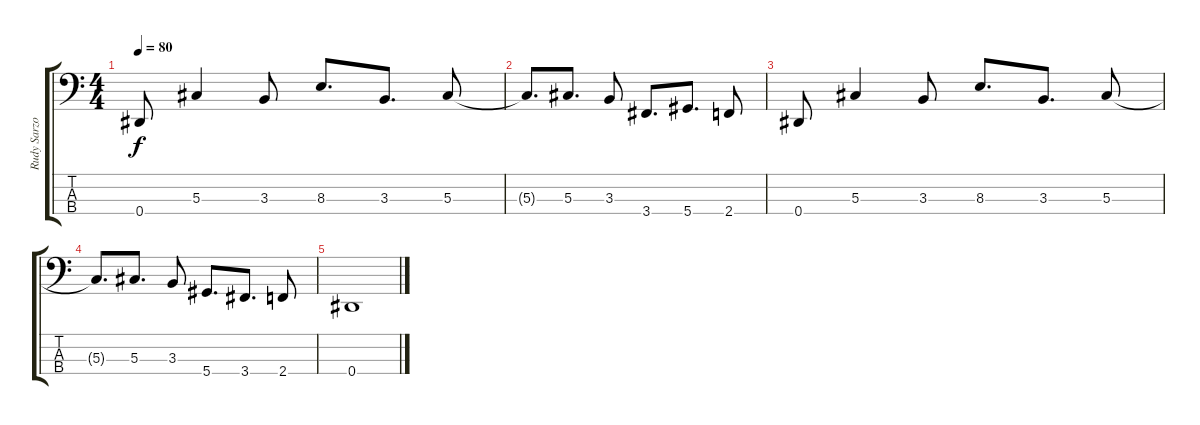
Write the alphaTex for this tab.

\track ("Rudy Sarzo" "Rudy Sarzo") {instrument electricbasspick}
\staff {score tabs}
\tuning (Gb2 Db2 Ab1 Eb1) {hide}
\ts (4 4)
\tempo 80
\clef f4
\ks c
0.4.8{dy f} 5.3.4 3.3.8 8.3.8{d} 3.3.8{d} 5.3.8 |
5.3{t}.8{d} 5.3.8{d} 3.3.8 3.4.8{d} 5.4.8{d} 2.4.8 |
0.4.8 5.3.4 3.3.8 8.3.8{d} 3.3.8{d} 5.3.8 |
5.3{t}.8{d} 5.3.8{d} 3.3.8 5.4.8{d} 3.4.8{d} 2.4.8 |
0.4.1
